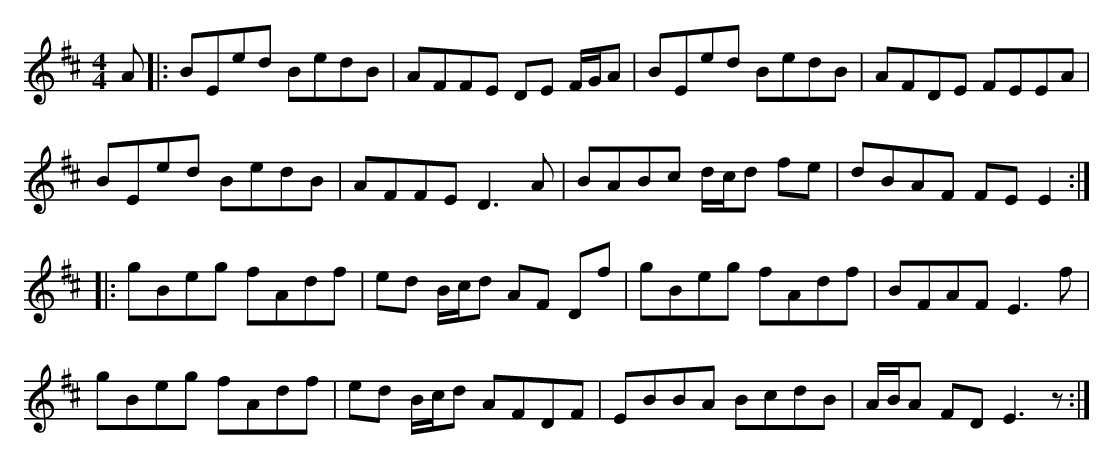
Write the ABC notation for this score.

X:1
M:4/4
K:D
A|:BEed BedB|AFFE DE F/G/A|BEed BedB|AFDE FEEA|
BEed BedB|AFFE D3 A|BABc d/c/d fe|dBAF FE E2:|
|:gBeg fAdf|ed B/c/d AF Df|gBeg fAdf|BFAF E3 f|
gBeg fAdf|ed B/c/d AFDF|EBBA BcdB|A/2B/2A FD E3 z:|
